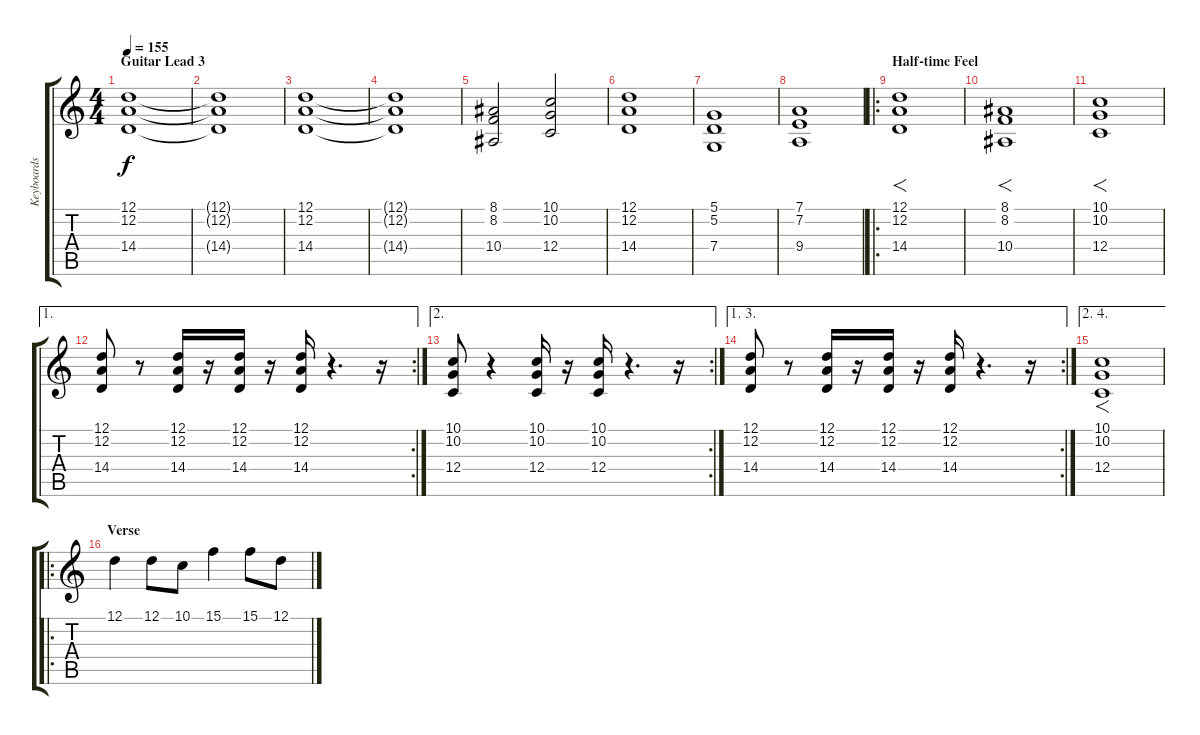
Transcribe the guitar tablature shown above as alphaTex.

\track ("Keyboards" "Keyboards") {instrument stringensemble1}
\staff {score tabs}
\tuning (D4 A3 F3 C3 G2 D2) {hide}
\ts (4 4)
\section ("" "Guitar Lead 3")
\tempo 155
\clef g2
\ks c
(12.1 12.2 14.4).1{dy f} |
(12.1{t} 12.2{t} 14.4{t}).1 |
(12.1 12.2 14.4).1 |
(12.1{t} 12.2{t} 14.4{t}).1 |
(8.1 8.2 10.4).2 (10.1 10.2 12.4).2 |
(12.1 12.2 14.4).1 |
(5.1 5.2 7.4).1 |
(7.1 7.2 9.4).1 |
\ro
\section ("" "Half-time Feel")
(12.1 12.2 14.4).1{f instrument stringensemble1} |
(8.1 8.2 10.4).1{f} |
(10.1 10.2 12.4).1{f} |
\ae 1
\rc 2
(12.1 12.2 14.4).8 r.8 (12.1 12.2 14.4).16 r.16 (12.1 12.2 14.4).16 r.16 (12.1 12.2 14.4).16 r.4{d} r.16 |
\ae 2
\rc 2
(10.1 10.2 12.4).8 r.4 (10.1 10.2 12.4).16 r.16 (10.1 10.2 12.4).16 r.4{d} r.16 |
\ae (1 3)
\rc 2
(12.1 12.2 14.4).8 r.8 (12.1 12.2 14.4).16 r.16 (12.1 12.2 14.4).16 r.16 (12.1 12.2 14.4).16 r.4{d} r.16 |
\ae (2 4)
(10.1 10.2 12.4).1{f} |
\ro
\section ("" "Verse")
12.1.4 12.1.8 10.1.8 15.1.4 15.1.8 12.1.8
